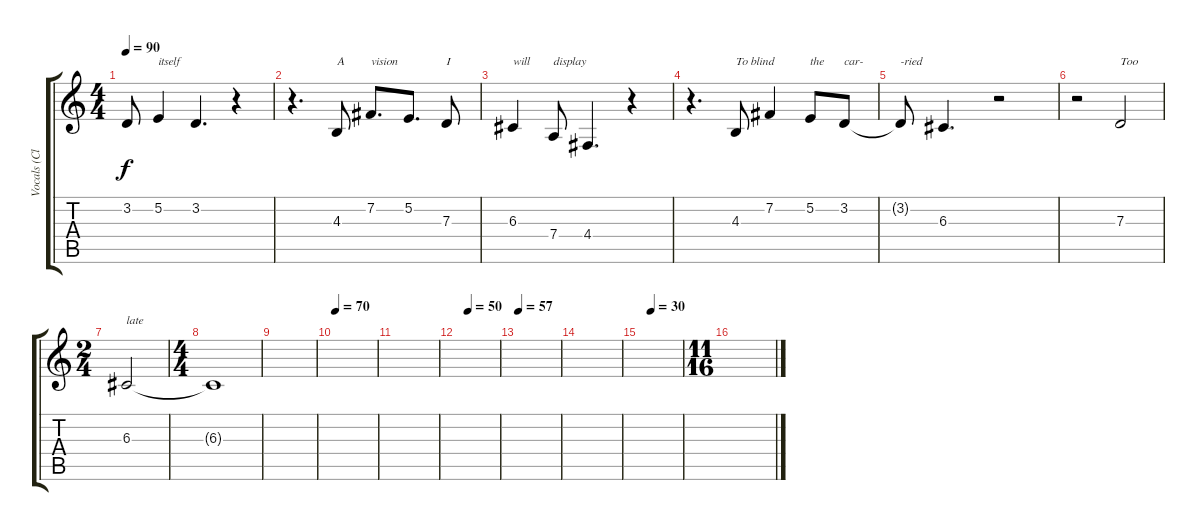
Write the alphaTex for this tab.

\track ("Vocals (Clean)" "Vocals (Cl") {instrument lead3calliope}
\staff {score tabs}
\tuning (E4 B3 G3 D3 A2 E2) {hide}
\ts (4 4)
\tempo 90
\clef g2
\ks c
3.2{t}.8{dy f} 5.2.4{txt "itself"} 3.2.4{d} r.4 |
r.4{d} 4.3.8{txt "A"} 7.2.8{d txt "vision"} 5.2.8{d} 7.3.8{txt "I"} |
6.3.4{txt "will"} 7.4.8{txt "display"} 4.4.4{d} r.4 |
r.4{d} 4.3.8{txt "To blind"} 7.2.4 5.2.8{txt "the"} 3.2.8{txt "car-"} |
3.2{t}.8{txt "-ried"} 6.3.4{d} r.2 |
r.2 7.3.2{txt "Too"} |
\ts (2 4)
6.3.2{txt "late"} |
\ts (4 4)
6.3{t}.1 |
|
\tempo 70
|
|
\tempo (50 0.25)
|
\tempo 57
|
|
\tempo (30 0.25)
|
\ts (11 16)
